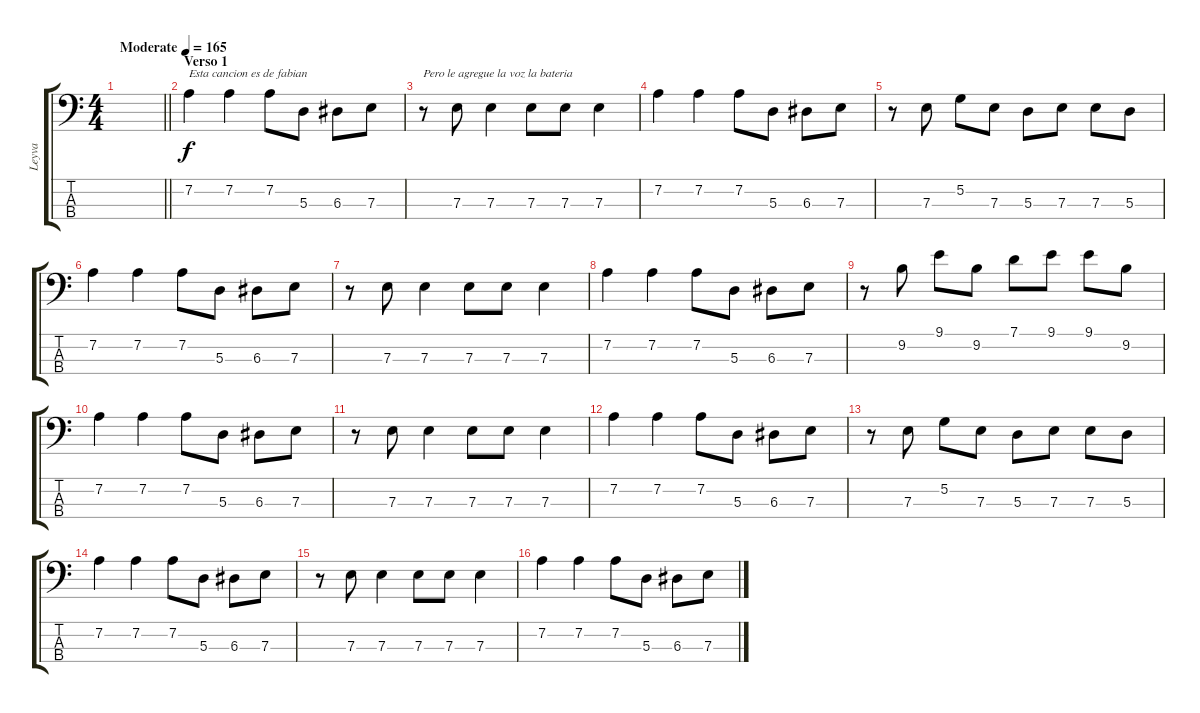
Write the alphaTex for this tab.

\track ("Leyva" "Leyva") {instrument electricbassfinger}
\staff {score tabs}
\tuning (G2 D2 A1 E1) {hide}
\ts (4 4)
\tempo (165 "Moderate")
\clef f4
\barLineRight lightlight
\ks c
|
\section ("" "Verso 1")
7.2.4{txt "Esta cancion es de fabian"} 7.2.4 7.2.8 5.3.8 6.3.8 7.3.8 |
r.8{txt "Pero le agregue la voz la bateria"} 7.3.8 7.3.4 7.3.8 7.3.8 7.3.4 |
7.2.4 7.2.4 7.2.8 5.3.8 6.3.8 7.3.8 |
r.8 7.3.8 5.2.8 7.3.8 5.3.8 7.3.8 7.3.8 5.3.8 |
7.2.4 7.2.4 7.2.8 5.3.8 6.3.8 7.3.8 |
r.8 7.3.8 7.3.4 7.3.8 7.3.8 7.3.4 |
7.2.4 7.2.4 7.2.8 5.3.8 6.3.8 7.3.8 |
r.8 9.2.8 9.1.8 9.2.8 7.1.8 9.1.8 9.1.8 9.2.8 |
7.2.4 7.2.4 7.2.8 5.3.8 6.3.8 7.3.8 |
r.8 7.3.8 7.3.4 7.3.8 7.3.8 7.3.4 |
7.2.4 7.2.4 7.2.8 5.3.8 6.3.8 7.3.8 |
r.8 7.3.8 5.2.8 7.3.8 5.3.8 7.3.8 7.3.8 5.3.8 |
7.2.4 7.2.4 7.2.8 5.3.8 6.3.8 7.3.8 |
r.8 7.3.8 7.3.4 7.3.8 7.3.8 7.3.4 |
7.2.4 7.2.4 7.2.8 5.3.8 6.3.8 7.3.8
